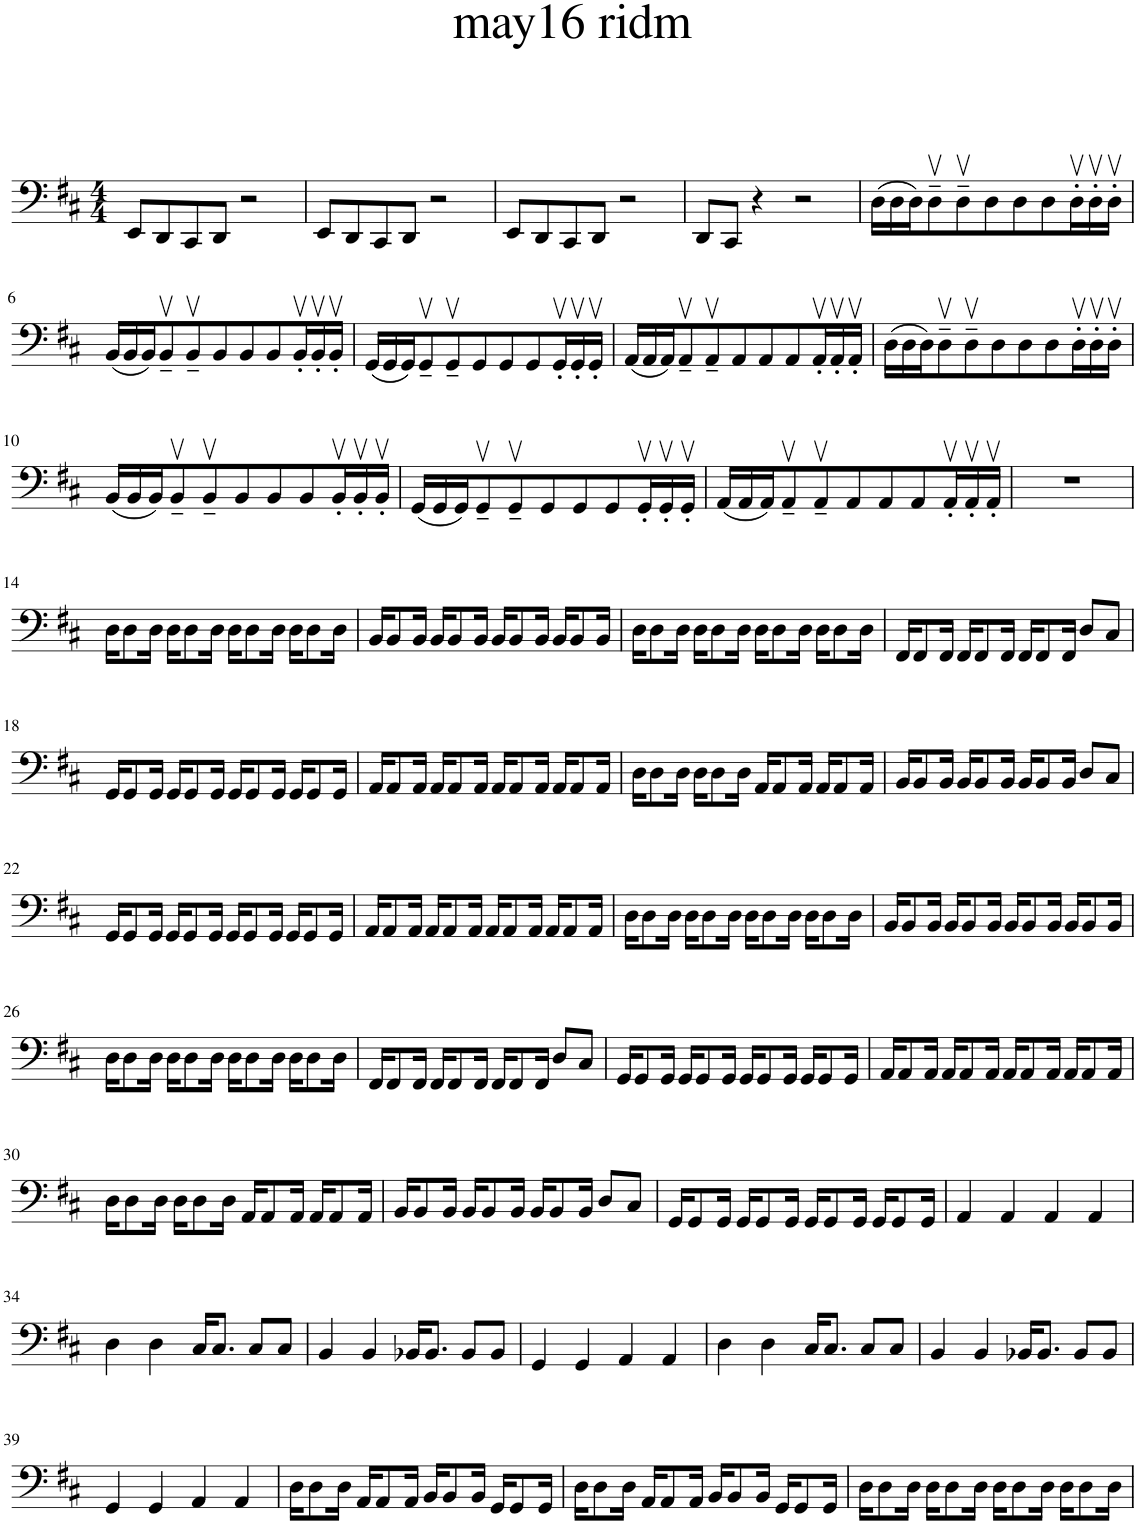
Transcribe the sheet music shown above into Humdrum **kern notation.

**kern
*part1
*staff1
*I"Piano
*I'Pno.
*clefF4
*k[f#c#]
*M4/4
=1
8EE/L
8DD/
8CC#/
8DD/J
2r
=2
8EE/L
8DD/
8CC#/
8DD/J
2r
=3
8EE/L
8DD/
8CC#/
8DD/J
2r
=4
8DD/L
8CC#/J
4r
2r
=5
(16D\LL
16D\
16D\J)
8Dv~\
8Dv~\
8D\
8D\
8D\
16Dv'\L
16Dv'\
16Dv'\JJ
!!LO:LB:g=z
=6
(16BB/LL
16BB/
16BB/J)
8BBv~/
8BBv~/
8BB/
8BB/
8BB/
16BBv'/L
16BBv'/
16BBv'/JJ
=7
(16GG/LL
16GG/
16GG/J)
8GGv~/
8GGv~/
8GG/
8GG/
8GG/
16GGv'/L
16GGv'/
16GGv'/JJ
=8
(16AA/LL
16AA/
16AA/J)
8AAv~/
8AAv~/
8AA/
8AA/
8AA/
16AAv'/L
16AAv'/
16AAv'/JJ
=9
(16D\LL
16D\
16D\J)
8Dv~\
8Dv~\
8D\
8D\
8D\
16Dv'\L
16Dv'\
16Dv'\JJ
!!LO:LB:g=z
=10
(16BB/LL
16BB/
16BB/J)
8BBv~/
8BBv~/
8BB/
8BB/
8BB/
16BBv'/L
16BBv'/
16BBv'/JJ
=11
(16GG/LL
16GG/
16GG/J)
8GGv~/
8GGv~/
8GG/
8GG/
8GG/
16GGv'/L
16GGv'/
16GGv'/JJ
=12
(16AA/LL
16AA/
16AA/J)
8AAv~/
8AAv~/
8AA/
8AA/
8AA/
16AAv'/L
16AAv'/
16AAv'/JJ
=13
1r
!!LO:LB:g=z
=14
16D\KL
8D\
16D\Jk
16D\KL
8D\
16D\Jk
16D\KL
8D\
16D\Jk
16D\KL
8D\
16D\Jk
=15
16BB/KL
8BB/
16BB/Jk
16BB/KL
8BB/
16BB/Jk
16BB/KL
8BB/
16BB/Jk
16BB/KL
8BB/
16BB/Jk
=16
16D\KL
8D\
16D\Jk
16D\KL
8D\
16D\Jk
16D\KL
8D\
16D\Jk
16D\KL
8D\
16D\Jk
=17
16FF#/KL
8FF#/
16FF#/Jk
16FF#/KL
8FF#/
16FF#/Jk
16FF#/KL
8FF#/
16FF#/Jk
8D/L
8C#/J
!!LO:LB:g=z
=18
16GG/KL
8GG/
16GG/Jk
16GG/KL
8GG/
16GG/Jk
16GG/KL
8GG/
16GG/Jk
16GG/KL
8GG/
16GG/Jk
=19
16AA/KL
8AA/
16AA/Jk
16AA/KL
8AA/
16AA/Jk
16AA/KL
8AA/
16AA/Jk
16AA/KL
8AA/
16AA/Jk
=20
16D\KL
8D\
16D\Jk
16D\KL
8D\
16D\Jk
16AA/KL
8AA/
16AA/Jk
16AA/KL
8AA/
16AA/Jk
=21
16BB/KL
8BB/
16BB/Jk
16BB/KL
8BB/
16BB/Jk
16BB/KL
8BB/
16BB/Jk
8D/L
8C#/J
!!LO:LB:g=z
=22
16GG/KL
8GG/
16GG/Jk
16GG/KL
8GG/
16GG/Jk
16GG/KL
8GG/
16GG/Jk
16GG/KL
8GG/
16GG/Jk
=23
16AA/KL
8AA/
16AA/Jk
16AA/KL
8AA/
16AA/Jk
16AA/KL
8AA/
16AA/Jk
16AA/KL
8AA/
16AA/Jk
=24
16D\KL
8D\
16D\Jk
16D\KL
8D\
16D\Jk
16D\KL
8D\
16D\Jk
16D\KL
8D\
16D\Jk
=25
16BB/KL
8BB/
16BB/Jk
16BB/KL
8BB/
16BB/Jk
16BB/KL
8BB/
16BB/Jk
16BB/KL
8BB/
16BB/Jk
!!LO:LB:g=z
=26
16D\KL
8D\
16D\Jk
16D\KL
8D\
16D\Jk
16D\KL
8D\
16D\Jk
16D\KL
8D\
16D\Jk
=27
16FF#/KL
8FF#/
16FF#/Jk
16FF#/KL
8FF#/
16FF#/Jk
16FF#/KL
8FF#/
16FF#/Jk
8D/L
8C#/J
=28
16GG/KL
8GG/
16GG/Jk
16GG/KL
8GG/
16GG/Jk
16GG/KL
8GG/
16GG/Jk
16GG/KL
8GG/
16GG/Jk
=29
16AA/KL
8AA/
16AA/Jk
16AA/KL
8AA/
16AA/Jk
16AA/KL
8AA/
16AA/Jk
16AA/KL
8AA/
16AA/Jk
!!LO:LB:g=z
=30
16D\KL
8D\
16D\Jk
16D\KL
8D\
16D\Jk
16AA/KL
8AA/
16AA/Jk
16AA/KL
8AA/
16AA/Jk
=31
16BB/KL
8BB/
16BB/Jk
16BB/KL
8BB/
16BB/Jk
16BB/KL
8BB/
16BB/Jk
8D/L
8C#/J
=32
16GG/KL
8GG/
16GG/Jk
16GG/KL
8GG/
16GG/Jk
16GG/KL
8GG/
16GG/Jk
16GG/KL
8GG/
16GG/Jk
=33
4AA/
4AA/
4AA/
4AA/
!!LO:LB:g=z
=34
4D\
4D\
16C#/KL
8.C#/J
8C#/L
8C#/J
=35
4BB/
4BB/
16BB-X/KL
8.BB-/J
8BB-/L
8BB-/J
=36
4GG/
4GG/
4AA/
4AA/
=37
4D\
4D\
16C#/KL
8.C#/J
8C#/L
8C#/J
=38
4BB/
4BB/
16BB-X/KL
8.BB-/J
8BB-/L
8BB-/J
!!LO:LB:g=z
=39
4GG/
4GG/
4AA/
4AA/
=40
16D\KL
8D\
16D\Jk
16AA/KL
8AA/
16AA/Jk
16BB/KL
8BB/
16BB/Jk
16GG/KL
8GG/
16GG/Jk
=41
16D\KL
8D\
16D\Jk
16AA/KL
8AA/
16AA/Jk
16BB/KL
8BB/
16BB/Jk
16GG/KL
8GG/
16GG/Jk
=42
16D\KL
8D\
16D\Jk
16D\KL
8D\
16D\Jk
16D\KL
8D\
16D\Jk
16D\KL
8D\
16D\Jk
=
*-
